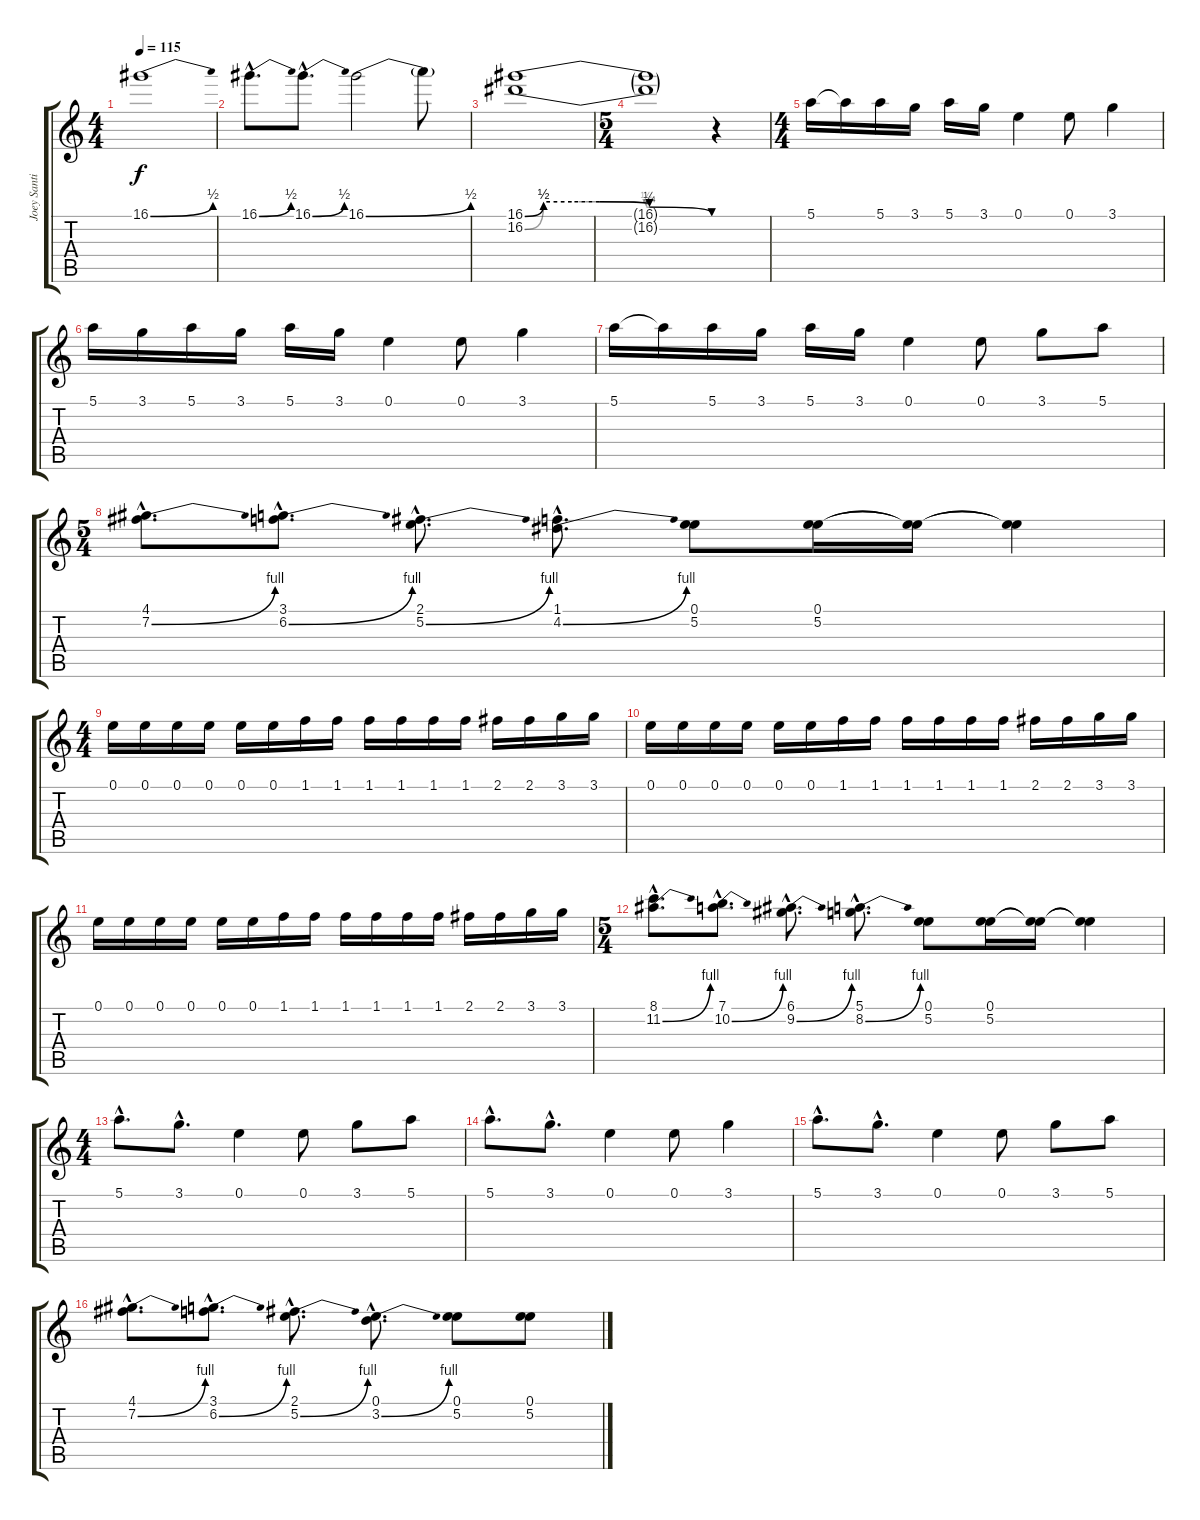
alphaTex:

\track ("Joey Santiago" "Joey Santi") {instrument overdrivenguitar}
\staff {score tabs}
\tuning (E4 B3 G3 D3 A2 E2) {hide}
\ts (4 4)
\tempo 115
\clef g2
\ks c
16.1{be (bend 0 0 60 2)}.1{dy f instrument overdrivenguitar} |
16.1{be (bend 0 0 60 2) hac}.8{d} 16.1{be (bend 0 0 60 2) hac}.8{d} 16.1{be (bend 0 0 60 2)}.2 16.1{t}.8 |
(16.1{be (custom 0 0 6 2 15 2 24 2 40 1 60 0)} 16.2{be (custom 0 0 6 2 15 2 23 2 39 1 60 0)}).1 |
\ts (5 4)
(16.1{t} 16.2{t}).1 r.4 |
\ts (4 4)
5.1.16 5.1{t}.16 5.1.16 3.1.16 5.1.16 3.1.16 0.1.4 0.1.8 3.1.4 |
5.1.16 3.1.16 5.1.16 3.1.16 5.1.16 3.1.16 0.1.4 0.1.8 3.1.4 |
5.1.16 5.1{t}.16 5.1.16 3.1.16 5.1.16 3.1.16 0.1.4 0.1.8 3.1.8 5.1.8 |
\ts (5 4)
(4.1{hac} 7.2{be (bend 0 0 60 4) hac}).8{d} (3.1{hac} 6.2{be (bend 0 0 60 4) hac}).8{d} (2.1{hac} 5.2{be (bend 0 0 60 4) hac}).8{d} (1.1{hac} 4.2{be (bend 0 0 60 4) hac}).8{d} (0.1 5.2).8 (0.1 5.2).16 (0.1{t} 5.2{t}).16 (0.1{t} 5.2{t}).4 |
\ts (4 4)
0.1.16 0.1.16 0.1.16 0.1.16 0.1.16 0.1.16 1.1.16 1.1.16 1.1.16 1.1.16 1.1.16 1.1.16 2.1.16 2.1.16 3.1.16 3.1.16 |
0.1.16 0.1.16 0.1.16 0.1.16 0.1.16 0.1.16 1.1.16 1.1.16 1.1.16 1.1.16 1.1.16 1.1.16 2.1.16 2.1.16 3.1.16 3.1.16 |
0.1.16 0.1.16 0.1.16 0.1.16 0.1.16 0.1.16 1.1.16 1.1.16 1.1.16 1.1.16 1.1.16 1.1.16 2.1.16 2.1.16 3.1.16 3.1.16 |
\ts (5 4)
(8.1{hac} 11.2{be (bend 0 0 60 4) hac}).8{d} (7.1{hac} 10.2{be (bend 0 0 60 4) hac}).8{d} (6.1{hac} 9.2{be (bend 0 0 60 4) hac}).8{d} (5.1{hac} 8.2{be (bend 0 0 60 4) hac}).8{d} (0.1 5.2).8 (0.1 5.2).16 (0.1{t} 5.2{t}).16 (0.1{t} 5.2{t}).4 |
\ts (4 4)
5.1{hac}.8{d} 3.1{hac}.8{d} 0.1.4 0.1.8 3.1.8 5.1.8 |
5.1{hac}.8{d} 3.1{hac}.8{d} 0.1.4 0.1.8 3.1.4 |
5.1{hac}.8{d} 3.1{hac}.8{d} 0.1.4 0.1.8 3.1.8 5.1.8 |
(4.1{hac} 7.2{be (bend 0 0 60 4) hac}).8{d} (3.1{hac} 6.2{be (bend 0 0 60 4) hac}).8{d} (2.1{hac} 5.2{be (bend 0 0 60 4) hac}).8{d} (0.1{hac} 3.2{be (bend 0 0 60 4) hac}).8{d} (0.1 5.2).8 (0.1 5.2).8
